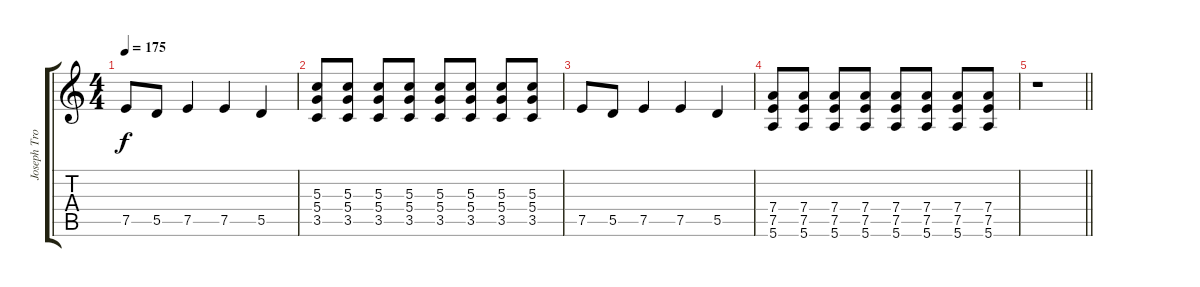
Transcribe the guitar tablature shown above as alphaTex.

\track ("Joseph Trohman (Lead Guitar)" "Joseph Tro") {instrument distortionguitar}
\staff {score tabs}
\tuning (E4 B3 G3 D3 A2 E2) {hide}
\ts (4 4)
\tempo 175
\clef g2
\ks c
7.5.8{dy f} 5.5.8 7.5.4 7.5.4 5.5.4 |
(5.3 5.4 3.5).8 (5.3 5.4 3.5).8 (5.3 5.4 3.5).8 (5.3 5.4 3.5).8 (5.3 5.4 3.5).8 (5.3 5.4 3.5).8 (5.3 5.4 3.5).8 (5.3 5.4 3.5).8 |
7.5.8 5.5.8 7.5.4 7.5.4 5.5.4 |
(7.4 7.5 5.6).8 (7.4 7.5 5.6).8 (7.4 7.5 5.6).8 (7.4 7.5 5.6).8 (7.4 7.5 5.6).8 (7.4 7.5 5.6).8 (7.4 7.5 5.6).8 (7.4 7.5 5.6).8 |
\barLineRight lightlight
r.1
